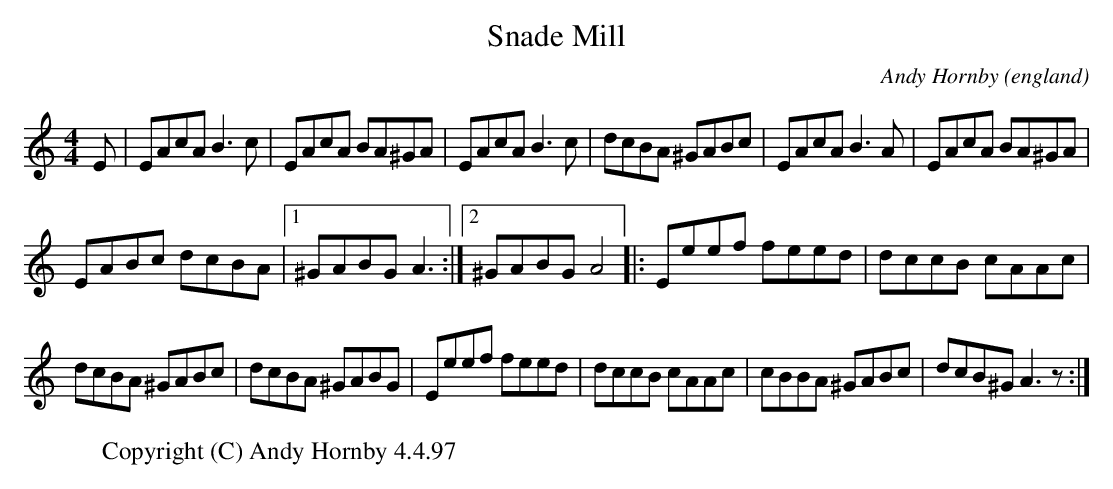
X:1
T:Snade Mill
O:england
M:4/4
C:Andy Hornby
K:Am
E|\
EAcA B3c| EAcA BA^GA| EAcA B3c| dcBA ^GABc|\
EAcA B3A| EAcA BA^GA|
EABc dcBA|1 ^GABG A3 :|2 ^GABG A4 \
|:\
Eeef feed| dccB cAAc|
dcBA ^GABc| dcBA ^GABG|\
Eeef feed| dccB cAAc| cBBA ^GABc| dcB^G A3z:|
W:Copyright (C) Andy Hornby 4.4.97
